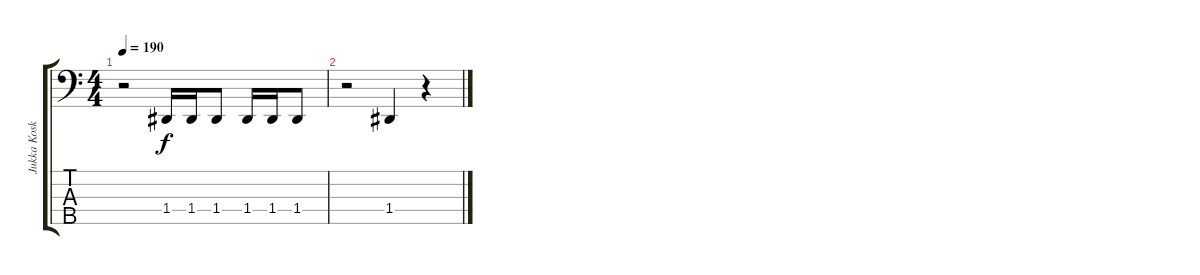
\track ("Jukka Koskinen" "Jukka Kosk") {instrument electricbasspick}
\staff {score tabs}
\tuning (F2 C2 G1 D1 A0) {hide}
\ts (4 4)
\tempo 190
\clef f4
\ks c
r.2{dy f} 1.4.16 1.4.16 1.4.8 1.4.16 1.4.16 1.4.8 |
r.2 1.4.4 r.4
